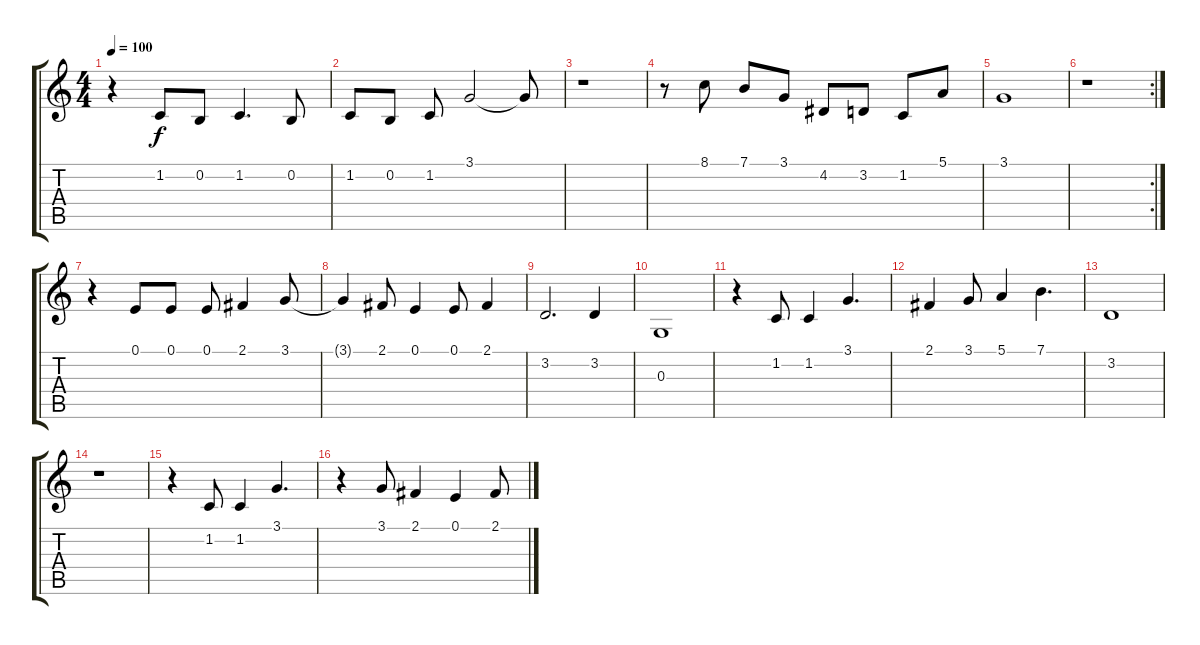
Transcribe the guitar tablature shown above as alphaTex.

\track "" {instrument acousticgrandpiano}
\staff {score tabs}
\tuning (E4 B3 G3 D3 A2 E2) {hide}
\ts (4 4)
\tempo 100
\clef g2
\ks c
r.4{dy f} 1.2.8 0.2.8 1.2.4{d} 0.2.8 |
1.2.8 0.2.8 1.2.8 3.1.2 3.1{t}.8 |
r.1 |
r.8 8.1.8 7.1.8 3.1.8 4.2.8 3.2.8 1.2.8 5.1.8 |
3.1.1 |
\rc 2
r.1 |
r.4 0.1.8 0.1.8 0.1.8 2.1.4 3.1.8 |
3.1{t}.4 2.1.8 0.1.4 0.1.8 2.1.4 |
3.2.2{d} 3.2.4 |
0.3.1 |
r.4 1.2.8 1.2.4 3.1.4{d} |
2.1.4 3.1.8 5.1.4 7.1.4{d} |
3.2.1 |
r.1 |
r.4 1.2.8 1.2.4 3.1.4{d} |
r.4 3.1.8 2.1.4 0.1.4 2.1.8
